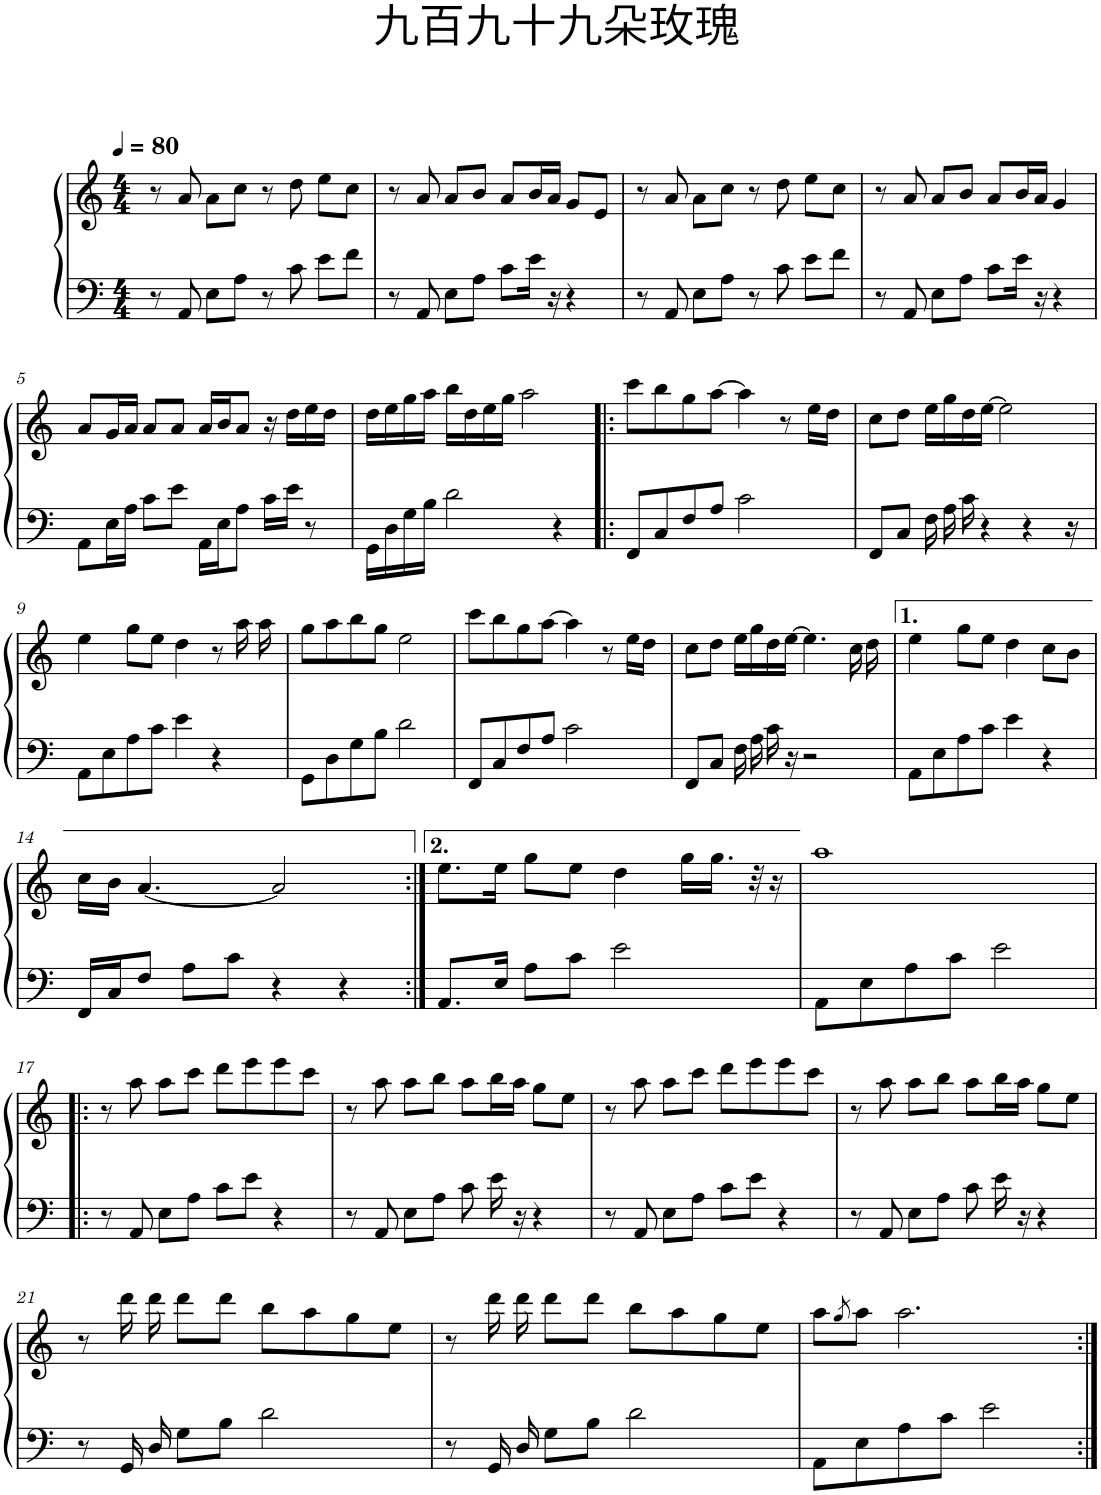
**kern	**kern
*part1	*part1
*staff2	*staff1
*I"Piano	*
*I'Pno	*
*clefF4	*clefG2
*k[]	*k[]
*M4/4	*M4/4
*MM80	*MM80
=1	=1
8r	8r
8AA/	8a/
8E\L	8a\L
8A\J	8cc\J
8r	8r
8c\	8dd\
8e\L	8ee\L
8f\J	8cc\J
=2	=2
8r	8r
8AA/	8a/
8E\L	8a/L
8A\J	8b/J
8c\L	8a/L
16e\Jk	16b/L
16r	16a/JJ
4r	8g/L
.	8e/J
=3	=3
8r	8r
8AA/	8a/
8E\L	8a\L
8A\J	8cc\J
8r	8r
8c\	8dd\
8e\L	8ee\L
8f\J	8cc\J
=4	=4
8r	8r
8AA/	8a/
8E\L	8a/L
8A\J	8b/J
8c\L	8a/L
16e\Jk	16b/L
16r	16a/JJ
4r	4g/
!!LO:LB:g=z
=5	=5
8AA\L	8a/L
16E\L	16g/L
16A\JJ	16a/JJ
8c\L	8a/L
8e\J	8a/J
16AA\LL	16a/LL
16E\J	16b/J
8A\J	8a/J
16c\LL	16r
16e\JJ	16dd\LL
8r	16ee\
.	16dd\JJ
=6	=6
16GG\LL	16dd\LL
16D\	16ee\
16G\	16gg\
16B\JJ	16aa\JJ
2d\	16bb\LL
.	16dd\
.	16ee\
.	16gg\JJ
.	2aa\
4r	.
=7!|:	=7!|:
8FF/L	8ccc\L
8C/	8bb\
8F/	8gg\
8A/J	[8aa\J
2c\	4aa\]
.	8r
.	16ee\LL
.	16dd\JJ
=8	=8
8FF/L	8cc\L
8C/J	8dd\J
16F\	16ee\LL
16A\	16gg\
16c\	16dd\
4r	[>16ee\JJ
.	2ee\]
4r	.
16r	.
!!LO:LB:g=z
=9	=9
8AA\L	4ee\
8E\	.
8A\	8gg\L
8c\J	8ee\J
4e\	4dd\
4r	8r
.	16aa\
.	16aa\
=10	=10
8GG\L	8gg\L
8D\	8aa\
8G\	8bb\
8B\J	8gg\J
2d\	2ee\
=11	=11
8FF/L	8ccc\L
8C/	8bb\
8F/	8gg\
8A/J	[8aa\J
2c\	4aa\]
.	8r
.	16ee\LL
.	16dd\JJ
=12	=12
8FF/L	8cc\L
8C/J	8dd\J
16F\	16ee\LL
16A\	16gg\
16c\	16dd\
16r	[>16ee\JJ
2r	4.ee\]
.	16cc\
.	16dd\
=13	=13
8AA\L	4ee\
8E\	.
8A\	8gg\L
8c\J	8ee\J
4e\	4dd\
4r	8cc\L
.	8b\J
!!LO:LB:g=z
=14	=14
16FF/LL	16cc\LL
16C/J	16b\JJ
8F/J	[4.a/
8A\L	.
8c\J	.
4r	2a/]
4r	.
=15:|!	=15:|!
8.AA/L	8.ee\L
16E/Jk	16ee\Jk
8A\L	8gg\L
8c\J	8ee\J
2e\	4dd\
.	16gg\LL
.	16.gg\JJ
.	32r
.	16r
=16	=16
8AA\L	1aa
8E\	.
8A\	.
8c\J	.
2e\	.
!!LO:LB:g=z
=17!|:	=17!|:
8r	8r
8AA/	8aa\
8E\L	8aa\L
8A\J	8ccc\J
8c\L	8ddd\L
8e\J	8eee\
4r	8eee\
.	8ccc\J
=18	=18
8r	8r
8AA/	8aa\
8E\L	8aa\L
8A\J	8bb\J
8c\	8aa\L
16e\	16bb\L
16r	16aa\JJ
4r	8gg\L
.	8ee\J
=19	=19
8r	8r
8AA/	8aa\
8E\L	8aa\L
8A\J	8ccc\J
8c\L	8ddd\L
8e\J	8eee\
4r	8eee\
.	8ccc\J
=20	=20
8r	8r
8AA/	8aa\
8E\L	8aa\L
8A\J	8bb\J
8c\	8aa\L
16e\	16bb\L
16r	16aa\JJ
4r	8gg\L
.	8ee\J
!!LO:LB:g=z
=21	=21
8r	8r
16GG/	16ddd\
16D/	16ddd\
8G\L	8ddd\L
8B\J	8ddd\J
2d\	8bb\L
.	8aa\
.	8gg\
.	8ee\J
=22	=22
8r	8r
16GG/	16ddd\
16D/	16ddd\
8G\L	8ddd\L
8B\J	8ddd\J
2d\	8bb\L
.	8aa\
.	8gg\
.	8ee\J
=23	=23
8AA\L	8aa\L
.	8qgg/
8E\	8aa\J
8A\	2.aa\
8c\J	.
2e\	.
=:|!	=:|!
*-	*-
